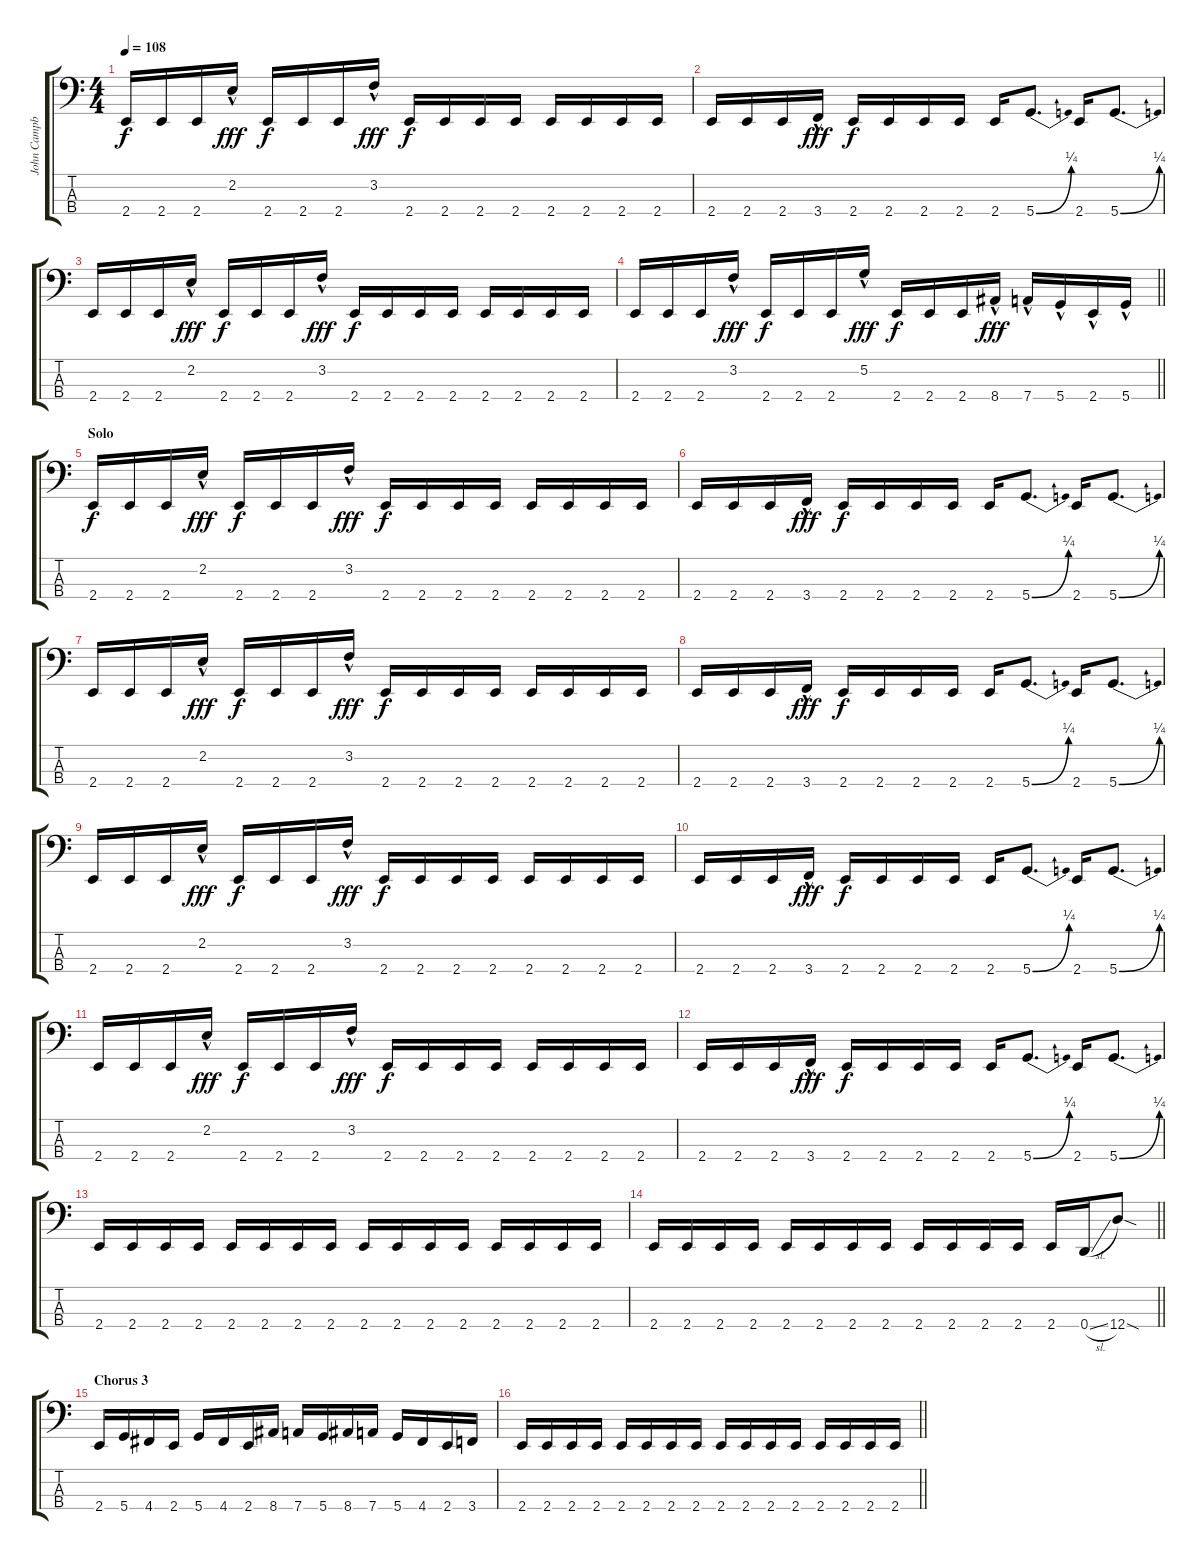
\track ("John Campbell" "John Campb") {instrument electricbasspick}
\staff {score tabs}
\tuning (G2 D2 A1 D1) {hide}
\ts (4 4)
\tempo 108
\clef f4
\ks c
2.4.16{dy f} 2.4.16 2.4.16 2.2{hac}.16{dy fff} 2.4.16{dy f} 2.4.16 2.4.16 3.2{hac}.16{dy fff} 2.4.16{dy f} 2.4.16 2.4.16 2.4.16 2.4.16 2.4.16 2.4.16 2.4.16 |
2.4.16 2.4.16 2.4.16 3.4{hac}.16{dy fff} 2.4.16{dy f} 2.4.16 2.4.16 2.4.16 2.4.16 5.4{be (bend 0 0 60 1)}.8{d} 2.4.16 5.4{be (bend 0 0 60 1)}.8{d} |
2.4.16 2.4.16 2.4.16 2.2{hac}.16{dy fff} 2.4.16{dy f} 2.4.16 2.4.16 3.2{hac}.16{dy fff} 2.4.16{dy f} 2.4.16 2.4.16 2.4.16 2.4.16 2.4.16 2.4.16 2.4.16 |
\barLineRight lightlight
2.4.16 2.4.16 2.4.16 3.2{hac}.16{dy fff} 2.4.16{dy f} 2.4.16 2.4.16 5.2{hac}.16{dy fff} 2.4.16{dy f} 2.4.16 2.4.16 8.4{hac}.16{dy fff} 7.4{hac}.16 5.4{hac}.16 2.4{hac}.16 5.4{hac}.16 |
\section ("" "Solo")
2.4.16{dy f} 2.4.16 2.4.16 2.2{hac}.16{dy fff} 2.4.16{dy f} 2.4.16 2.4.16 3.2{hac}.16{dy fff} 2.4.16{dy f} 2.4.16 2.4.16 2.4.16 2.4.16 2.4.16 2.4.16 2.4.16 |
2.4.16 2.4.16 2.4.16 3.4{hac}.16{dy fff} 2.4.16{dy f} 2.4.16 2.4.16 2.4.16 2.4.16 5.4{be (bend 0 0 60 1)}.8{d} 2.4.16 5.4{be (bend 0 0 60 1)}.8{d} |
2.4.16 2.4.16 2.4.16 2.2{hac}.16{dy fff} 2.4.16{dy f} 2.4.16 2.4.16 3.2{hac}.16{dy fff} 2.4.16{dy f} 2.4.16 2.4.16 2.4.16 2.4.16 2.4.16 2.4.16 2.4.16 |
2.4.16 2.4.16 2.4.16 3.4{hac}.16{dy fff} 2.4.16{dy f} 2.4.16 2.4.16 2.4.16 2.4.16 5.4{be (bend 0 0 60 1)}.8{d} 2.4.16 5.4{be (bend 0 0 60 1)}.8{d} |
2.4.16 2.4.16 2.4.16 2.2{hac}.16{dy fff} 2.4.16{dy f} 2.4.16 2.4.16 3.2{hac}.16{dy fff} 2.4.16{dy f} 2.4.16 2.4.16 2.4.16 2.4.16 2.4.16 2.4.16 2.4.16 |
2.4.16 2.4.16 2.4.16 3.4{hac}.16{dy fff} 2.4.16{dy f} 2.4.16 2.4.16 2.4.16 2.4.16 5.4{be (bend 0 0 60 1)}.8{d} 2.4.16 5.4{be (bend 0 0 60 1)}.8{d} |
2.4.16 2.4.16 2.4.16 2.2{hac}.16{dy fff} 2.4.16{dy f} 2.4.16 2.4.16 3.2{hac}.16{dy fff} 2.4.16{dy f} 2.4.16 2.4.16 2.4.16 2.4.16 2.4.16 2.4.16 2.4.16 |
2.4.16 2.4.16 2.4.16 3.4{hac}.16{dy fff} 2.4.16{dy f} 2.4.16 2.4.16 2.4.16 2.4.16 5.4{be (bend 0 0 60 1)}.8{d} 2.4.16 5.4{be (bend 0 0 60 1)}.8{d} |
2.4.16 2.4.16 2.4.16 2.4.16 2.4.16 2.4.16 2.4.16 2.4.16 2.4.16 2.4.16 2.4.16 2.4.16 2.4.16 2.4.16 2.4.16 2.4.16 |
\barLineRight lightlight
2.4.16 2.4.16 2.4.16 2.4.16 2.4.16 2.4.16 2.4.16 2.4.16 2.4.16 2.4.16 2.4.16 2.4.16 2.4.16 0.4{sl}.16 12.4{sod}.8 |
\section ("" "Chorus 3")
2.4.16 5.4.16 4.4.16 2.4.16 5.4.16 4.4.16 2.4.16 8.4.16 7.4.16 5.4.16 8.4.16 7.4.16 5.4.16 4.4.16 2.4.16 3.4.16 |
\barLineRight lightlight
2.4.16 2.4.16 2.4.16 2.4.16 2.4.16 2.4.16 2.4.16 2.4.16 2.4.16 2.4.16 2.4.16 2.4.16 2.4.16 2.4.16 2.4.16 2.4.16
